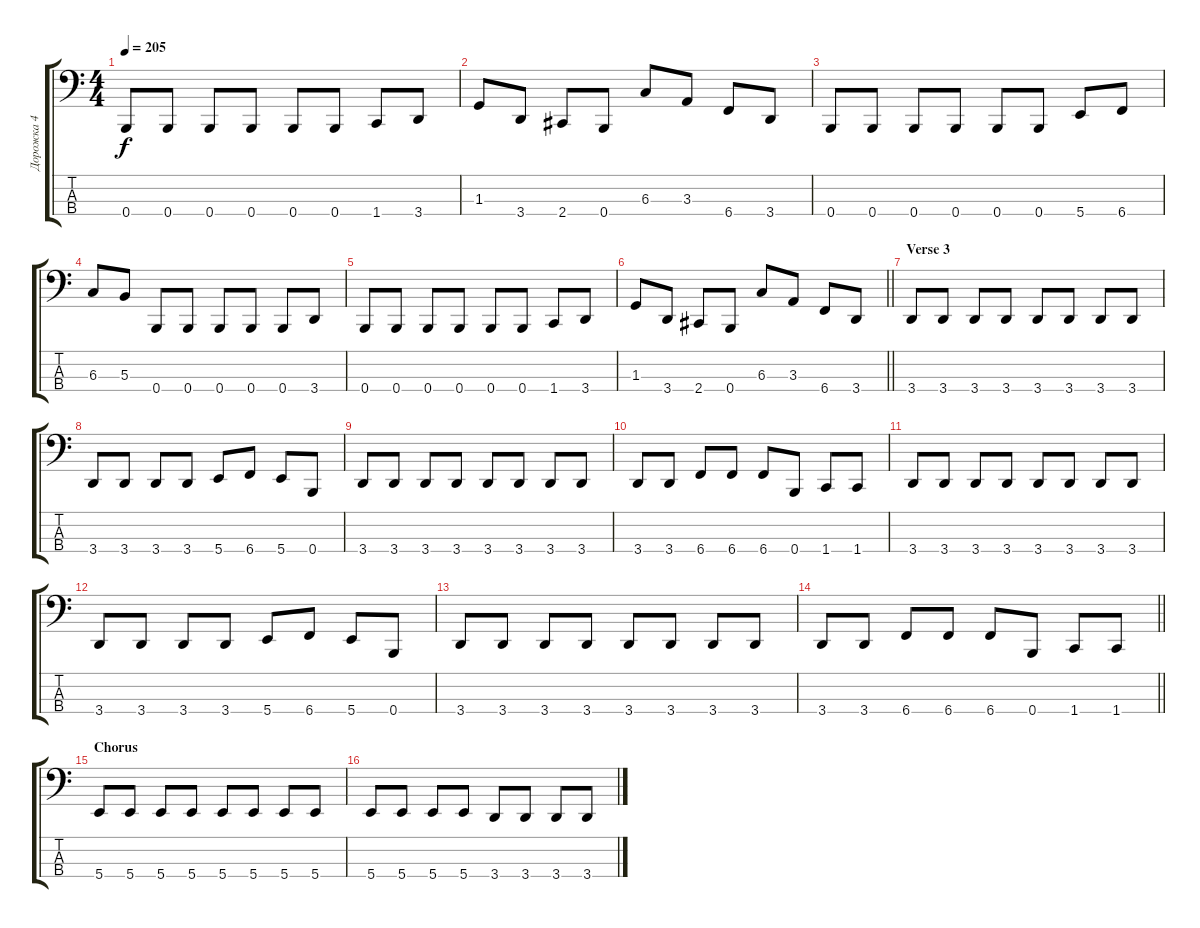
\track ("Дорожка 4" "Дорожка 4") {instrument electricbasspick}
\staff {score tabs}
\tuning (E2 B1 Gb1 B0) {hide}
\ts (4 4)
\tempo 205
\clef f4
\ks c
0.4.8{dy f} 0.4.8 0.4.8 0.4.8 0.4.8 0.4.8 1.4.8 3.4.8 |
1.3.8 3.4.8 2.4.8 0.4.8 6.3.8 3.3.8 6.4.8 3.4.8 |
0.4.8 0.4.8 0.4.8 0.4.8 0.4.8 0.4.8 5.4.8 6.4.8 |
6.3.8 5.3.8 0.4.8 0.4.8 0.4.8 0.4.8 0.4.8 3.4.8 |
0.4.8 0.4.8 0.4.8 0.4.8 0.4.8 0.4.8 1.4.8 3.4.8 |
\barLineRight lightlight
1.3.8 3.4.8 2.4.8 0.4.8 6.3.8 3.3.8 6.4.8 3.4.8 |
\section ("" "Verse 3")
3.4.8 3.4.8 3.4.8 3.4.8 3.4.8 3.4.8 3.4.8 3.4.8 |
3.4.8 3.4.8 3.4.8 3.4.8 5.4.8 6.4.8 5.4.8 0.4.8 |
3.4.8 3.4.8 3.4.8 3.4.8 3.4.8 3.4.8 3.4.8 3.4.8 |
3.4.8 3.4.8 6.4.8 6.4.8 6.4.8 0.4.8 1.4.8 1.4.8 |
3.4.8 3.4.8 3.4.8 3.4.8 3.4.8 3.4.8 3.4.8 3.4.8 |
3.4.8 3.4.8 3.4.8 3.4.8 5.4.8 6.4.8 5.4.8 0.4.8 |
3.4.8 3.4.8 3.4.8 3.4.8 3.4.8 3.4.8 3.4.8 3.4.8 |
\barLineRight lightlight
3.4.8 3.4.8 6.4.8 6.4.8 6.4.8 0.4.8 1.4.8 1.4.8 |
\section ("" "Chorus")
5.4.8 5.4.8 5.4.8 5.4.8 5.4.8 5.4.8 5.4.8 5.4.8 |
5.4.8 5.4.8 5.4.8 5.4.8 3.4.8 3.4.8 3.4.8 3.4.8
